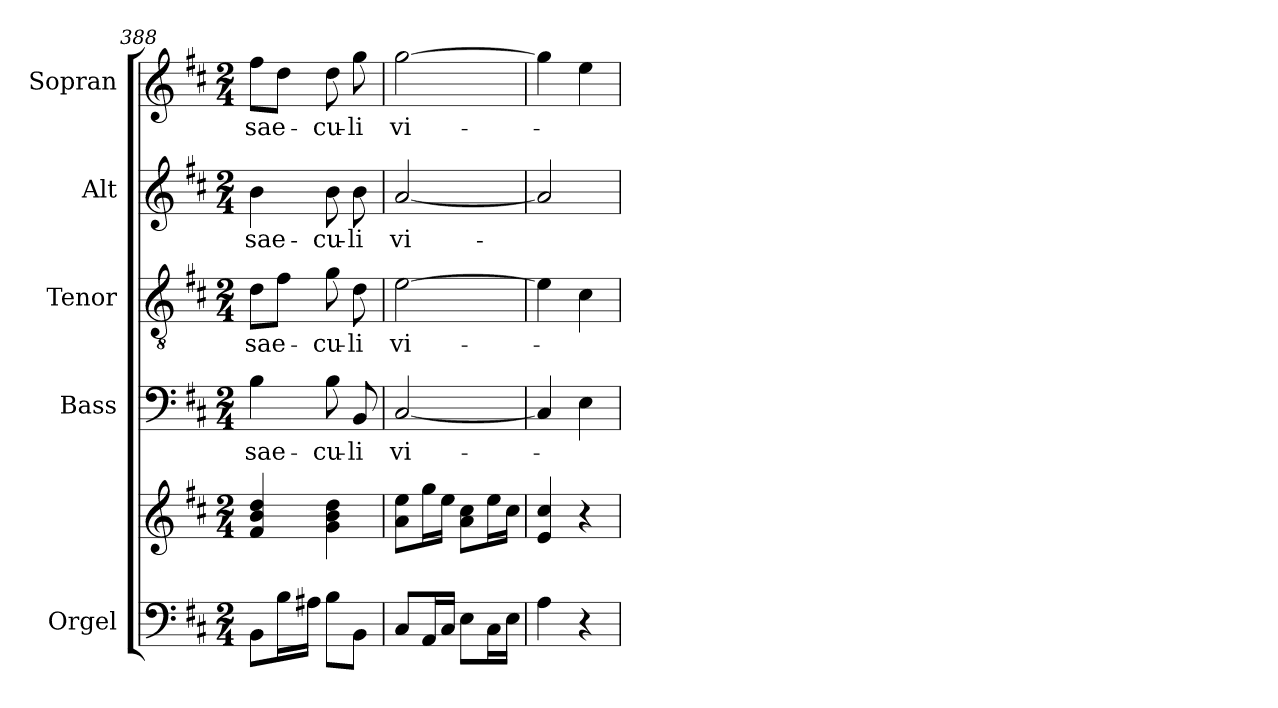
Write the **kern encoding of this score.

**kern	**kern	**kern	**text	**kern	**text	**kern	**text	**kern	**text
*part5	*part5	*part4	*part4	*part3	*part3	*part2	*part2	*part1	*part1
*staff6	*staff5	*staff4	*staff4	*staff3	*staff3	*staff2	*staff2	*staff1	*staff1
*I"Orgel	*	*I"Bass	*	*I"Tenor	*	*I"Alt	*	*I"Sopran	*
*I'Org.	*	*I'B.	*	*I'T.	*	*I'A.	*	*I'S.	*
*clefF4	*clefG2	*clefF4	*	*clefGv2	*	*clefG2	*	*clefG2	*
*k[f#c#]	*k[f#c#]	*k[f#c#]	*	*k[f#c#]	*	*k[f#c#]	*	*k[f#c#]	*
*D:	*D:	*D:	*	*D:	*	*D:	*	*D:	*
*M2/4	*M2/4	*M2/4	*	*M2/4	*	*M2/4	*	*M2/4	*
=388	=388	=388	=388	=388	=388	=388	=388	=388	=388
!	!	!	!LO:LY:b	!	!LO:LY:b	!	!LO:LY:b	!	!LO:LY:b
8BB\L	4f#/ 4b/ 4dd/	4B\	sae-	8d\L	sae-	4b\	sae-	8ff#\L	sae-
16B\L	.	.	.	8f#\J	.	.	.	8dd\J	.
16A#X\JJ	.	.	.	.	.	.	.	.	.
!	!	!	!LO:LY:b	!	!LO:LY:b	!	!LO:LY:b	!	!LO:LY:b
8B\L	4g\ 4b\ 4dd\	8B\	-cu-	8g\	-cu-	8b\	-cu-	8dd\	-cu-
!	!	!	!LO:LY:b	!	!LO:LY:b	!	!LO:LY:b	!	!LO:LY:b
8BB\J	.	8BB/	-li	8d\	-li	8b\	-li	8gg\	-li
=389	=389	=389	=389	=389	=389	=389	=389	=389	=389
!	!	!	!LO:LY:b	!	!LO:LY:b	!	!LO:LY:b	!	!LO:LY:b
8C#/L	8a\ 8ee\L	[2C#/	vi-	[2e\	vi-	[2a/	vi-	[2gg\	vi-
16AA/L	16gg\L	.	.	.	.	.	.	.	.
16C#/JJ	16ee\JJ	.	.	.	.	.	.	.	.
8E\L	8a\ 8cc#\L	.	.	.	.	.	.	.	.
16C#\L	16ee\L	.	.	.	.	.	.	.	.
16E\JJ	16cc#\JJ	.	.	.	.	.	.	.	.
=390	=390	=390	=390	=390	=390	=390	=390	=390	=390
4A\	4e/ 4cc#/	4C#/]	.	4e\]	.	2a/]	.	4gg\]	.
4r	4r	4E\	.	4c#\	.	.	.	4ee\	.
=	=	=	=	=	=	=	=	=	=
*-	*-	*-	*-	*-	*-	*-	*-	*-	*-
